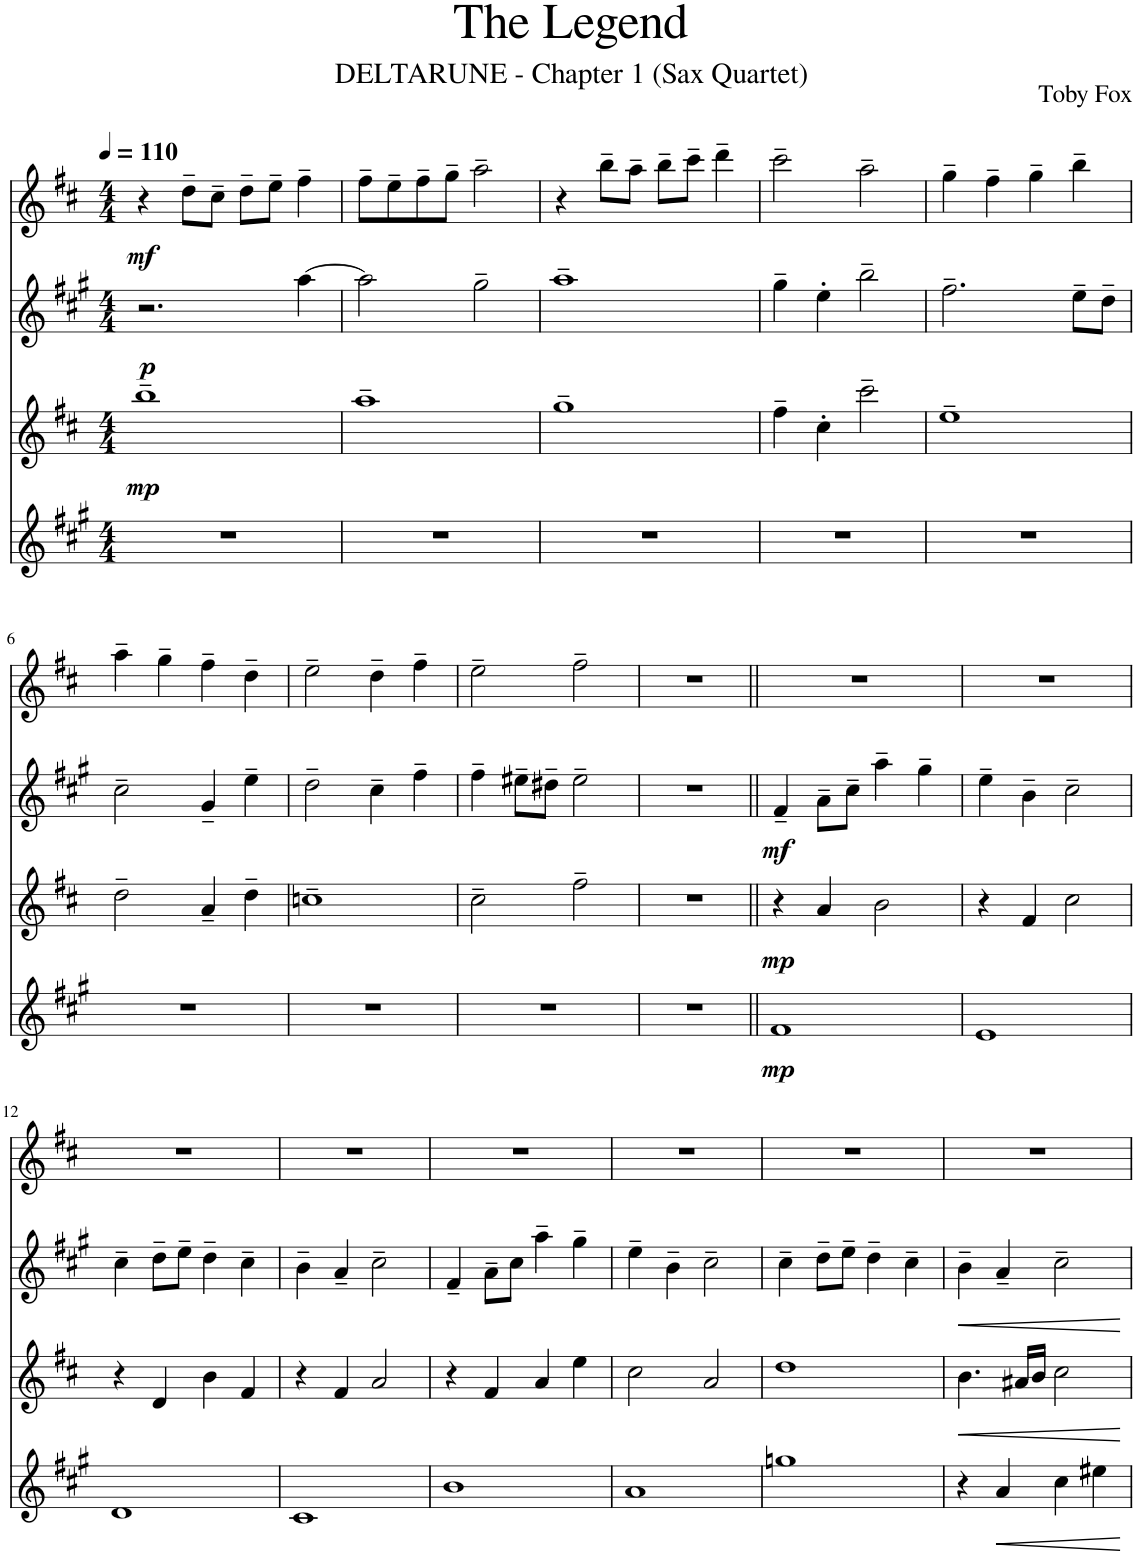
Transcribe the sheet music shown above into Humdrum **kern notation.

**kern	**dynam	**kern	**dynam	**kern	**dynam	**kern	**dynam
*part4	*part4	*part3	*part3	*part2	*part2	*part1	*part1
*staff4	*staff4	*staff3	*staff3	*staff2	*staff2	*staff1	*staff1
*I"Saxofón barítono	*	*I"Saxofón tenor	*	*I"Saxofón contralto	*	*I"Saxofón soprano	*
*clefG2	*	*clefG2	*	*clefG2	*	*clefG2	*
*Trd12c21	*	*Trd8c14	*	*Trd5c9	*	*Trd1c2	*
*k[f#c#g#]	*	*k[f#c#]	*	*k[f#c#g#]	*	*k[f#c#]	*
*M4/4	*	*M4/4	*	*M4/4	*	*M4/4	*
*MM110	*	*MM110	*	*MM110	*	*MM110	*
=1	=1	=1	=1	=1	=1	=1	=1
!	!	!	!LO:DY:b	!	!LO:DY:b	!	!LO:DY:b
1r	.	1bb~	mp	2.r	p	4r	mf
.	.	.	.	.	.	8dd~\L	.
.	.	.	.	.	.	8cc#~\J	.
.	.	.	.	.	.	8dd~\L	.
.	.	.	.	.	.	8ee~\J	.
.	.	.	.	[4aa\	.	4ff#~\	.
=2	=2	=2	=2	=2	=2	=2	=2
1r	.	1aa~	.	2aa\]	.	8ff#~\L	.
.	.	.	.	.	.	8ee~\	.
.	.	.	.	.	.	8ff#~\	.
.	.	.	.	.	.	8gg~\J	.
.	.	.	.	2gg#~\	.	2aa~\	.
=3	=3	=3	=3	=3	=3	=3	=3
1r	.	1gg~	.	1aa~	.	4r	.
.	.	.	.	.	.	8bb~\L	.
.	.	.	.	.	.	8aa~\J	.
.	.	.	.	.	.	8bb~\L	.
.	.	.	.	.	.	8ccc#~\J	.
.	.	.	.	.	.	4ddd~\	.
=4	=4	=4	=4	=4	=4	=4	=4
1r	.	4ff#~\	.	4gg#~\	.	2ccc#~\	.
.	.	4cc#'\	.	4ee'\	.	.	.
.	.	2ccc#~\	.	2bb~\	.	2aa~\	.
=5	=5	=5	=5	=5	=5	=5	=5
1r	.	1ee~	.	2.ff#~\	.	4gg~\	.
.	.	.	.	.	.	4ff#~\	.
.	.	.	.	.	.	4gg~\	.
.	.	.	.	8ee~\L	.	4bb~\	.
.	.	.	.	8dd~\J	.	.	.
!!LO:LB:g=z
=6	=6	=6	=6	=6	=6	=6	=6
1r	.	2dd~\	.	2cc#~\	.	4aa~\	.
.	.	.	.	.	.	4gg~\	.
.	.	4a~/	.	4g#~/	.	4ff#~\	.
.	.	4dd~\	.	4ee~\	.	4dd~\	.
=7	=7	=7	=7	=7	=7	=7	=7
1r	.	1ccn~	.	2dd~\	.	2ee~\	.
.	.	.	.	4cc#~\	.	4dd~\	.
.	.	.	.	4ff#~\	.	4ff#~\	.
=8	=8	=8	=8	=8	=8	=8	=8
1r	.	2cc#~\	.	4ff#~\	.	2ee~\	.
.	.	.	.	8ee#X~\L	.	.	.
.	.	.	.	8dd#X~\J	.	.	.
.	.	2ff#~\	.	2ee#~\	.	2ff#~\	.
=9	=9	=9	=9	=9	=9	=9	=9
1r	.	1r	.	1r	.	1r	.
=10||	=10||	=10||	=10||	=10||	=10||	=10||	=10||
!	!LO:DY:b	!	!LO:DY:b	!	!LO:DY:b	!	!
1f#	mp	4r	mp	4f#~/	mf	1r	.
.	.	4a/	.	8a~\L	.	.	.
.	.	.	.	8cc#~\J	.	.	.
.	.	2b\	.	4aa~\	.	.	.
.	.	.	.	4gg#~\	.	.	.
=11	=11	=11	=11	=11	=11	=11	=11
1e	.	4r	.	4ee~\	.	1r	.
.	.	4f#/	.	4b~\	.	.	.
.	.	2cc#\	.	2cc#~\	.	.	.
!!LO:LB:g=z
=12	=12	=12	=12	=12	=12	=12	=12
1d	.	4r	.	4cc#~\	.	1r	.
.	.	4d/	.	8dd~\L	.	.	.
.	.	.	.	8ee~\J	.	.	.
.	.	4b\	.	4dd~\	.	.	.
.	.	4f#/	.	4cc#~\	.	.	.
=13	=13	=13	=13	=13	=13	=13	=13
1c#	.	4r	.	4b~\	.	1r	.
.	.	4f#/	.	4a~/	.	.	.
.	.	2a/	.	2cc#~\	.	.	.
=14	=14	=14	=14	=14	=14	=14	=14
1b	.	4r	.	4f#~/	.	1r	.
.	.	4f#/	.	8a~\L	.	.	.
.	.	.	.	8cc#\J	.	.	.
.	.	4a/	.	4aa~\	.	.	.
.	.	4ee\	.	4gg#~\	.	.	.
=15	=15	=15	=15	=15	=15	=15	=15
1a	.	2cc#\	.	4ee~\	.	1r	.
.	.	.	.	4b~\	.	.	.
.	.	2a/	.	2cc#~\	.	.	.
=16	=16	=16	=16	=16	=16	=16	=16
1ggn	.	1dd	.	4cc#~\	.	1r	.
.	.	.	.	8dd~\L	.	.	.
.	.	.	.	8ee~\J	.	.	.
.	.	.	.	4dd~\	.	.	.
.	.	.	.	4cc#~\	.	.	.
=17	=17	=17	=17	=17	=17	=17	=17
!	!	!	!LO:HP:b	!	!LO:HP:b	!	!
4r	.	4.b\	<	4b~\	<	1r	.
!	!LO:HP:b	!	!	!	!	!	!
4a/	<	.	.	4a~/	.	.	.
.	.	16a#X/LL	.	.	.	.	.
.	.	16b/JJ	.	.	.	.	.
4cc#\	.	2cc#\	.	2cc#~\	.	.	.
4ee#X\	.	.	.	.	.	.	.
.	[	.	[	.	[	.	.
=	=	=	=	=	=	=	=
*-	*-	*-	*-	*-	*-	*-	*-
